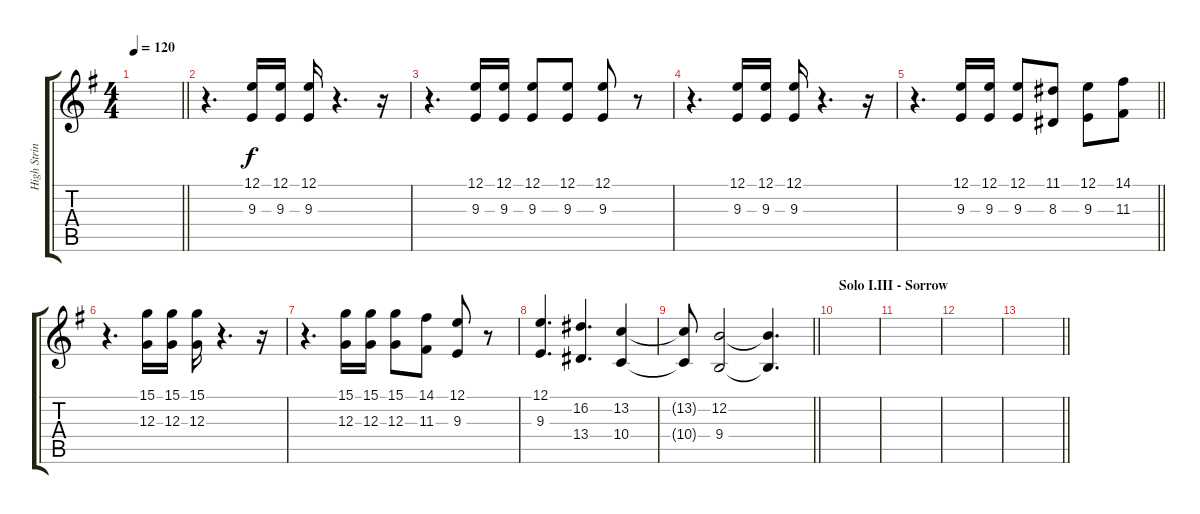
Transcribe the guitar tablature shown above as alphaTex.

\track ("High Strings Standard" "High Strin") {instrument stringensemble1}
\staff {score tabs}
\tuning (E4 B3 G3 D3 A2 E2) {hide}
\ts (4 4)
\tempo 120
\clef g2
\barLineRight lightlight
\ks eminor
|
r.4{d} (12.1 9.3).16 (12.1 9.3).16 (12.1 9.3).16 r.4{d} r.16 |
r.4{d} (12.1 9.3).16 (12.1 9.3).16 (12.1 9.3).8 (12.1 9.3).8 (12.1 9.3).8 r.8 |
r.4{d} (12.1 9.3).16 (12.1 9.3).16 (12.1 9.3).16 r.4{d} r.16 |
\barLineRight lightlight
r.4{d} (12.1 9.3).16 (12.1 9.3).16 (12.1 9.3).8 (11.1 8.3).8 (12.1 9.3).8 (14.1 11.3).8 |
r.4{d} (15.1 12.3).16 (15.1 12.3).16 (15.1 12.3).16 r.4{d} r.16 |
r.4{d} (15.1 12.3).16 (15.1 12.3).16 (15.1 12.3).8 (14.1 11.3).8 (12.1 9.3).8 r.8 |
(12.1 9.3).4{d} (16.2 13.4).4{d} (13.2 10.4).4 |
\barLineRight lightlight
(13.2{t} 10.4{t}).8 (12.2 9.4).2 (12.2{t} 9.4{t}).4{d} |
\section ("" "Solo I.III - Sorrow")
|
|
|
\barLineRight lightlight
